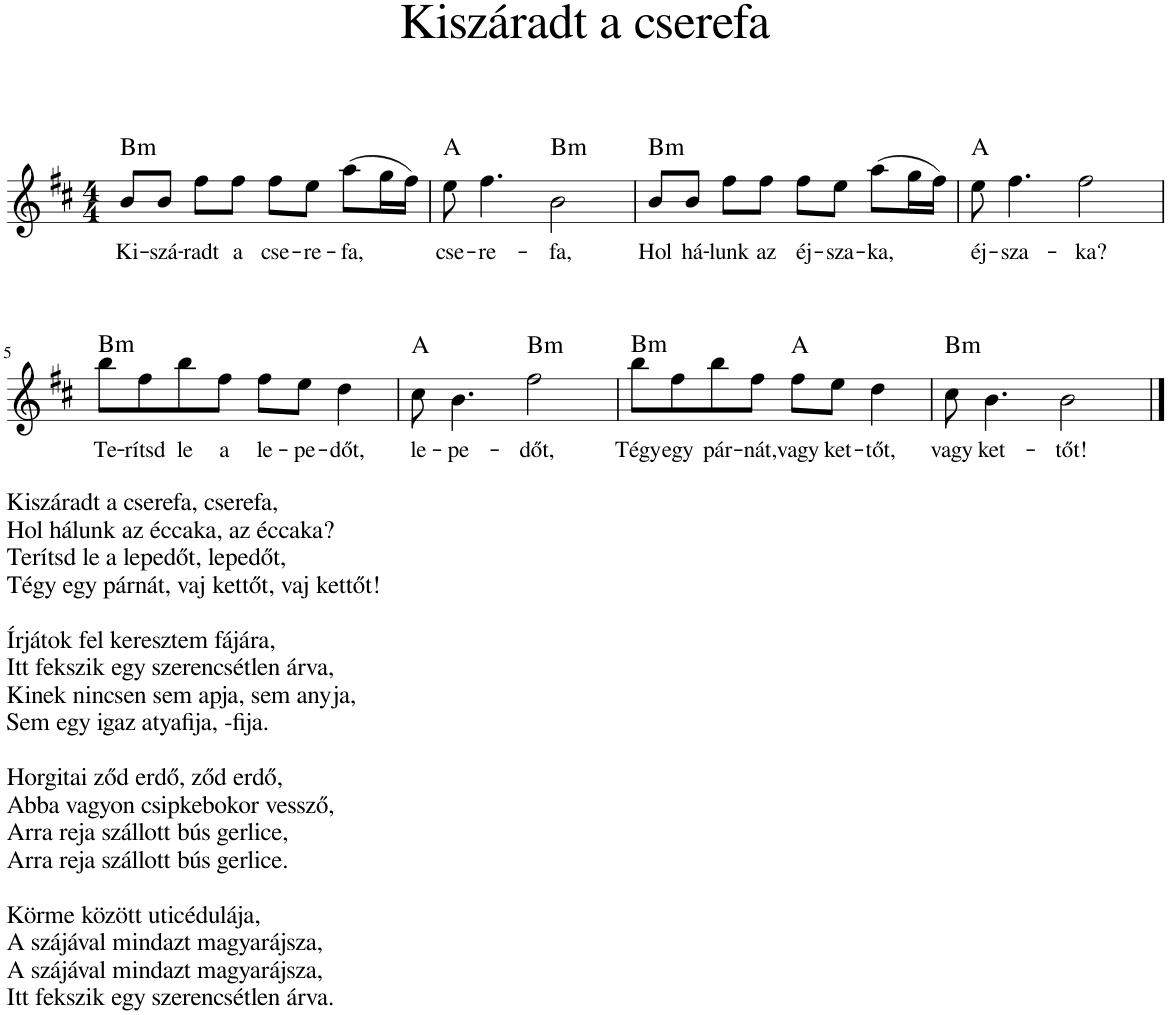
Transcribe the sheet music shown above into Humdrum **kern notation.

**kern	**text	**harte
*part1	*part1	*part1
*staff1	*staff1	*
*I"Piano	*	*
*I'Pno.	*	*
*clefG2	*	*
*k[f#c#]	*	*
*M4/4	*	*
=1	=1	=1
!	!LO:LY:b	!LO:H:kt=m
8b/L	Ki-	B:min
!	!LO:LY:b	!
8b/J	-szá-	.
!	!LO:LY:b	!
8ff#\L	-radt	.
!	!LO:LY:b	!
8ff#\J	a	.
!	!LO:LY:b	!
8ff#\L	cse-	.
!	!LO:LY:b	!
8ee\J	-re-	.
!	!LO:LY:b	!
(8aa\L	-fa,	.
16gg\L	.	.
16ff#\JJ)	.	.
=2	=2	=2
!	!LO:LY:b	!
8ee\	cse-	A:maj
!	!LO:LY:b	!
4.ff#\	-re-	.
!	!LO:LY:b	!LO:H:kt=m
2b\	-fa,	B:min
=3	=3	=3
!	!LO:LY:b	!LO:H:kt=m
8b/L	Hol	B:min
!	!LO:LY:b	!
8b/J	há-	.
!	!LO:LY:b	!
8ff#\L	-lunk	.
!	!LO:LY:b	!
8ff#\J	az	.
!	!LO:LY:b	!
8ff#\L	éj-	.
!	!LO:LY:b	!
8ee\J	-sza-	.
!	!LO:LY:b	!
(8aa\L	-ka,	.
16gg\L	.	.
16ff#\JJ)	.	.
=4	=4	=4
!	!LO:LY:b	!
8ee\	éj-	A:maj
!	!LO:LY:b	!
4.ff#\	-sza-	.
!	!LO:LY:b	!
2ff#\	-ka?	.
!!LO:LB:g=z
=5	=5	=5
!LO:TX:b:t=Kiszáradt a cserefa, cserefa,	!	!
!LO:TX:b:t=Hol hálunk az éccaka, az éccaka?	!	!
!LO:TX:b:t=Terítsd le a lepedőt, lepedőt,	!	!
!LO:TX:b:t=Tégy egy párnát, vaj kettőt, vaj kettőt!	!	!
!LO:TX:b:t=Írjátok fel keresztem fájára,	!	!
!LO:TX:b:t=Itt fekszik egy szerencsétlen árva,	!	!
!LO:TX:b:t=Kinek nincsen sem apja, sem anyja,	!	!
!LO:TX:b:t=Sem egy igaz atyafija, -fija.	!	!
!LO:TX:b:t=Horgitai ződ erdő, ződ erdő,	!	!
!LO:TX:b:t=Abba vagyon csipkebokor vessző,	!	!
!LO:TX:b:t=Arra reja szállott bús gerlice,	!	!
!LO:TX:b:t=Arra reja szállott bús gerlice.	!	!
!LO:TX:b:t=Körme között uticédulája,	!	!
!LO:TX:b:t=A szájával mindazt magyarájsza,	!	!
!LO:TX:b:t=A szájával mindazt magyarájsza,	!	!
!LO:TX:b:t=Itt fekszik egy szerencsétlen árva.	!	!
!	!LO:LY:b	!LO:H:kt=m
8bb\L	Te-	B:min
!	!LO:LY:b	!
8ff#\	-rítsd	.
!	!LO:LY:b	!
8bb\	le	.
!	!LO:LY:b	!
8ff#\J	a	.
!	!LO:LY:b	!
8ff#\L	le-	.
!	!LO:LY:b	!
8ee\J	-pe-	.
!	!LO:LY:b	!
4dd\	-dőt,	.
=6	=6	=6
!	!LO:LY:b	!
8cc#\	le-	A:maj
!	!LO:LY:b	!
4.b\	-pe-	.
!	!LO:LY:b	!LO:H:kt=m
2ff#\	-dőt,	B:min
=7	=7	=7
!	!LO:LY:b	!LO:H:kt=m
8bb\L	Tégy	B:min
!	!LO:LY:b	!
8ff#\	egy	.
!	!LO:LY:b	!
8bb\	pár-	.
!	!LO:LY:b	!
8ff#\J	-nát,	.
!	!LO:LY:b	!
8ff#\L	vagy	A:maj
!	!LO:LY:b	!
8ee\J	ket-	.
!	!LO:LY:b	!
4dd\	-tőt,	.
=8	=8	=8
!	!LO:LY:b	!LO:H:kt=m
8cc#\	vagy	B:min
!	!LO:LY:b	!
4.b\	ket-	.
!	!LO:LY:b	!
2b\	-tőt!	.
==	==	==
*-	*-	*-
